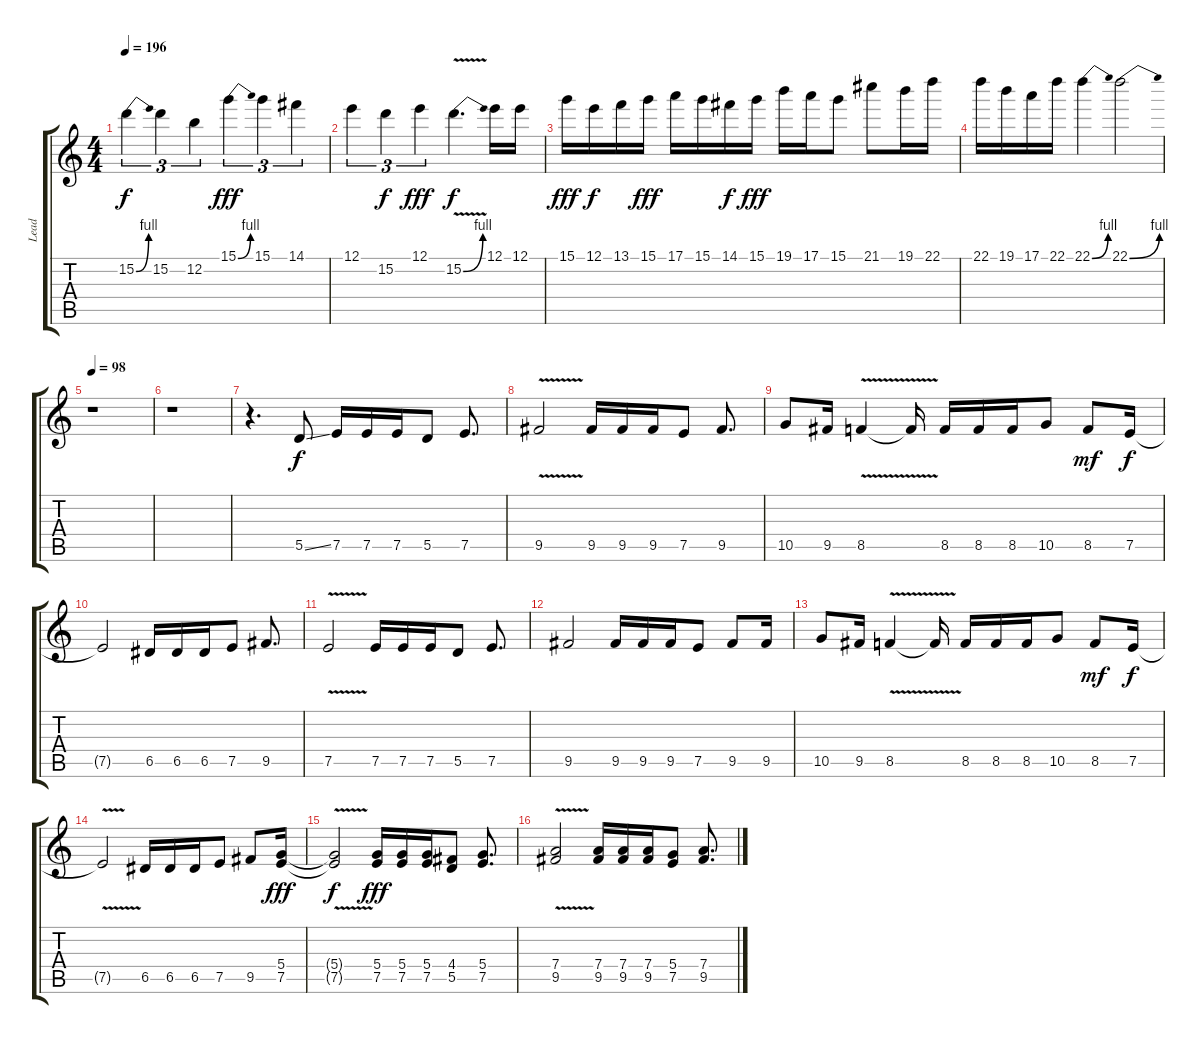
\track ("Lead" "Lead") {instrument overdrivenguitar}
\staff {score tabs}
\tuning (E4 B3 G3 D3 A2 E2) {hide}
\ts (4 4)
\tempo 196
\clef g2
\ks c
15.2{be (bend 0 0 60 4)}.4{tu (3 2) dy f} 15.2.4{tu (3 2)} 12.2.4{tu (3 2)} 15.1{be (bend 0 0 60 4)}.4{tu (3 2) dy fff} 15.1.4{tu (3 2)} 14.1.4{tu (3 2)} |
12.1.4{tu (3 2)} 15.2.4{tu (3 2) dy f} 12.1.4{tu (3 2) dy fff} 15.2{be (bend 0 0 60 4) v}.4{d dy f} 12.1.16 12.1.16 |
15.1.16{dy fff} 12.1.16{dy f} 13.1.16 15.1.16{dy fff} 17.1.16 15.1.16 14.1.16{dy f} 15.1.16{dy fff} 19.1.16 17.1.16 15.1.8 21.1.8 19.1.16 22.1.16 |
22.1.16 19.1.16 17.1.16 22.1.16 22.1{be (bend 0 0 60 4)}.4 22.1{be (bend 0 0 60 4)}.2 |
\tempo 98
r.1 |
r.1 |
r.4{d} 5.5{ss}.8{dy f volume 16} 7.5.16 7.5.16 7.5.16 5.5.8 7.5.8{d} |
9.5{v}.2 9.5.16 9.5.16 9.5.16 7.5.8 9.5.8{d} |
10.5.8 9.5.16 8.5{v}.4 8.5{t}.16 8.5.16 8.5.16 8.5.16 10.5.8 8.5.8{dy mf} 7.5.16{dy f} |
7.5{t}.2 6.5.16 6.5.16 6.5.16 7.5.8 9.5.8{d} |
7.5{v}.2 7.5.16 7.5.16 7.5.16 5.5.8 7.5.8{d} |
9.5.2 9.5.16 9.5.16 9.5.16 7.5.8 9.5.8 9.5.16 |
10.5.8 9.5.16 8.5{v}.4 8.5{t}.16 8.5.16 8.5.16 8.5.16 10.5.8 8.5.8{dy mf} 7.5.16{dy f} |
7.5{v t}.2 6.5.16 6.5.16 6.5.16 7.5.8 9.5.8 (5.4 7.5).16{dy fff} |
(5.4{v t} 7.5{v t}).2{dy f} (5.4 7.5).16{dy fff} (5.4 7.5).16 (5.4 7.5).16 (4.4 5.5).8 (5.4 7.5).8{d} |
(7.4{v} 9.5{v}).2 (7.4 9.5).16 (7.4 9.5).16 (7.4 9.5).16 (5.4 7.5).8 (7.4 9.5).8{d}
